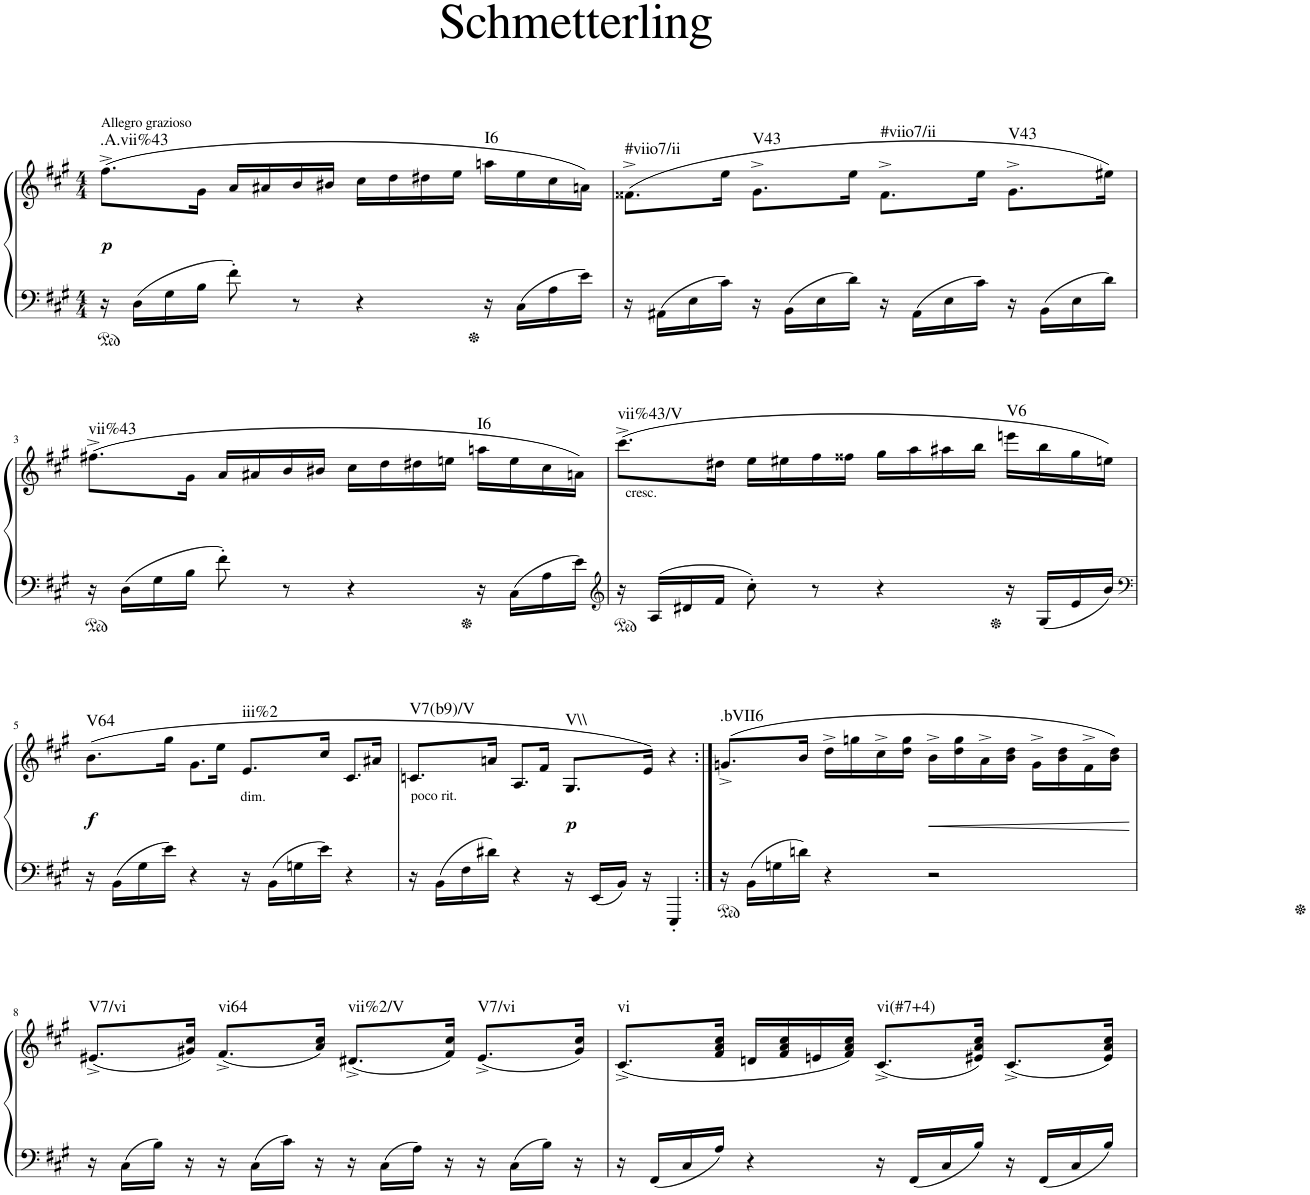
**kern	**kern	**dynam	**harte
*part1	*part1	*part1	*part1
*staff2	*staff1	*staff1/2	*
*I"Piano	*	*	*
*I'Pno.	*	*	*
*clefF4	*clefG2	*	*
*k[f#c#g#]	*k[f#c#g#]	*	*
*A:	*A:	*	*
*M4/4	*M4/4	*	*
=1	=1	=1	=1
!	!LO:TX:a:t=Allegro grazioso	!	!
!	!	!LO:DY:b	!LO:H:kt=.A.vii%43
16r	(8.ff#^\L	p	N
16D\LL	.	.	.
16G#\	.	.	.
16B\JJ	16g#\Jk	.	.
8f#'\	16a/LL	.	.
.	16a#X/	.	.
8r	16b/	.	.
.	16b#X/JJ	.	.
4r	16cc#\LL	.	.
.	16dd\	.	.
.	16dd#X\	.	.
.	16ee\JJ	.	.
!	!	!	!LO:H:kt=I6
16r	16aan\LL	.	N
16C#\LL	16ee\	.	.
16A\	16cc#\	.	.
16e\JJ	16an\JJ)	.	.
=2	=2	=2	=2
!	!	!	!LO:H:kt=#viio7/ii
16r	(8.f##X^\L	.	N
16AA#X\LL	.	.	.
16E\	.	.	.
16c#\JJ	16ee\Jk	.	.
!	!	!	!LO:H:kt=V43
16r	8.g#^\L	.	N
16BB\LL	.	.	.
16E\	.	.	.
16d\JJ	16ee\Jk	.	.
!	!	!	!LO:H:kt=#viio7/ii
16r	8.f##^\L	.	N
16AA#\LL	.	.	.
16E\	.	.	.
16c#\JJ	16ee\Jk	.	.
!	!	!	!LO:H:kt=V43
16r	8.g#^\L	.	N
16BB\LL	.	.	.
16E\	.	.	.
16d\JJ	16ee#X\Jk)	.	.
!!LO:LB:g=z
=3	=3	=3	=3
!	!	!	!LO:H:kt=vii%43
16r	(8.ff#X^\L	.	N
16D\LL	.	.	.
16G#\	.	.	.
16B\JJ	16g#\Jk	.	.
8f#'\	16a/LL	.	.
.	16a#X/	.	.
8r	16b/	.	.
.	16b#X/JJ	.	.
4r	16cc#\LL	.	.
.	16dd\	.	.
.	16dd#X\	.	.
.	16een\JJ	.	.
!	!	!	!LO:H:kt=I6
16r	16aan\LL	.	N
16C#\LL	16ee\	.	.
16A\	16cc#\	.	.
16e\JJ	16an\JJ)	.	.
=4	=4	=4	=4
*clefG2	*	*	*
!	!LO:TX:b:t=cresc.	!	!LO:H:kt=vii%43/V
16r	(8.ccc#^\L	.	N
16A/LL	.	.	.
16d#X/	.	.	.
16f#/JJ	16dd#X\Jk	.	.
8cc#'\	16ee\LL	.	.
.	16ee#X\	.	.
8r	16ff#\	.	.
.	16ff##X\JJ	.	.
4r	16gg#\LL	.	.
.	16aa\	.	.
.	16aa#X\	.	.
.	16bb\JJ	.	.
!	!	!	!LO:H:kt=V6
16r	16eeen\LL	.	N
16G#/LL	16bb\	.	.
16e/	16gg#\	.	.
16b/JJ	16een\JJ)	.	.
!!LO:LB:g=z
=5	=5	=5	=5
*clefF4	*	*	*
!	!	!LO:DY:b	!LO:H:kt=V64
16r	(8.b\L	f	N
16BB\LL	.	.	.
16G#\	.	.	.
16e\JJ	16gg#\Jk	.	.
4r	8.g#\L	.	.
.	16ee\Jk	.	.
!	!LO:TX:b:t=dim.	!	!LO:H:kt=iii%2
16r	8.e/L	.	N
16BB\LL	.	.	.
16Gn\	.	.	.
16e\JJ	16cc#/Jk	.	.
4r	8.c#/L	.	.
.	16a#X/Jk	.	.
=6	=6	=6	=6
!	!LO:TX:b:t=poco rit.	!	!LO:H:kt=V7(b9)/V
16r	8.cn/L	.	N
16BB\LL	.	.	.
16F#\	.	.	.
16d#X\JJ	16an/Jk	.	.
4r	8.A/L	.	.
.	16f#/Jk	.	.
!	!	!LO:DY:b	!LO:H:kt=V\\
16r	8.G#/L	p	N
16EE/LL	.	.	.
16BB/JJ	.	.	.
16r	16e/Jk)	.	.
4EEE'/	4r	.	.
=7:|!	=7:|!	=7:|!	=7:|!
!	!	!	!LO:H:kt=.bVII6
16r	(8.gn^/L	.	N
16BB\LL	.	.	.
16Gn\	.	.	.
16dn\JJ	16b/Jk	.	.
4r	16dd^\LL	.	.
.	16ggn\	.	.
.	16cc#^\	.	.
.	16dd\ 16gg\JJ	.	.
!	!	!LO:HP:b	!
2r	16b^\LL	<	.
.	16dd\ 16gg\	.	.
.	16a^\	.	.
.	16b\ 16dd\JJ	.	.
.	16g^\LL	.	.
.	16b\ 16dd\	.	.
.	16f#^\	.	.
.	16b\ 16dd\JJ)	.	.
.	.	[	.
!!LO:LB:g=z
=8	=8	=8	=8
!	!	!	!LO:H:kt=V7/vi
16r	(8.e#X^/L	.	N
16C#\LL	.	.	.
16B\JJ	.	.	.
16r	16g#X/ 16cc#/Jk)	.	.
!	!	!	!LO:H:kt=vi64
16r	(8.f#^/L	.	N
16C#\LL	.	.	.
16c#\JJ	.	.	.
16r	16a/ 16cc#/Jk)	.	.
!	!	!	!LO:H:kt=vii%2/V
16r	(8.d#X^/L	.	N
16C#\LL	.	.	.
16A\JJ	.	.	.
16r	16f#/ 16cc#/Jk)	.	.
!	!	!	!LO:H:kt=V7/vi
16r	(8.e#^/L	.	N
16C#\LL	.	.	.
16B\JJ	.	.	.
16r	16g#/ 16cc#/Jk)	.	.
=9	=9	=9	=9
!	!	!	!LO:H:kt=vi
16r	(8.c#^/L	.	N
16FF#/LL	.	.	.
16C#/	.	.	.
16A/JJ	16f#/ 16a/ 16cc#/Jk	.	.
4r	16dn/LL	.	.
.	16f#/ 16a/ 16cc#/	.	.
.	16en/	.	.
.	16f#/ 16a/ 16cc#/JJ)	.	.
!	!	!	!LO:H:kt=vi(#7+4)
16r	(8.c#^/L	.	N
16FF#/LL	.	.	.
16C#/	.	.	.
16B/JJ	16e#X/ 16a/ 16cc#/Jk)	.	.
16r	(8.c#^/L	.	.
16FF#/LL	.	.	.
16C#/	.	.	.
16B/JJ	16e#/ 16a/ 16cc#/Jk)	.	.
=	=	=	=
*-	*-	*-	*-
